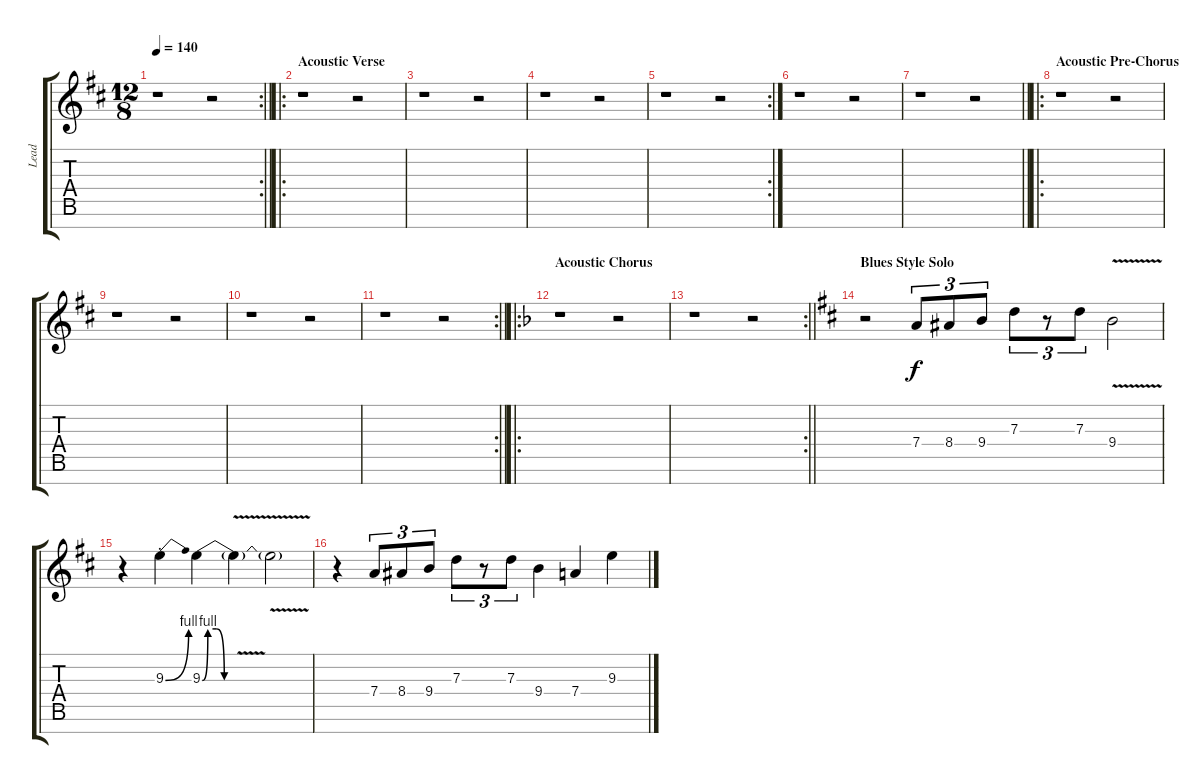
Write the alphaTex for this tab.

\track ("Lead" "Lead") {instrument distortionguitar}
\staff {score tabs}
\tuning (E4 B3 G3 D3 A2 E2 B1) {hide}
\rc 2
\ts (12 8)
\tempo 140
\clef g2
\barLineRight lightlight
\ks d
r.1{dy f} r.2 |
\ro
\section ("" "Acoustic Verse")
r.1 r.2 |
r.1 r.2 |
r.1 r.2 |
\rc 2
r.1 r.2 |
r.1 r.2 |
\barLineRight lightlight
r.1 r.2 |
\ro
\section ("" "Acoustic Pre-Chorus")
r.1 r.2 |
r.1 r.2 |
r.1 r.2 |
\rc 2
\barLineRight lightlight
r.1 r.2 |
\ro
\section ("" "Acoustic Chorus")
\ks f
r.1 r.2 |
\rc 2
\barLineRight lightlight
r.1 r.2 |
\section ("" "Blues Style Solo")
\ks d
r.2 7.4.8{tu (3 2)} 8.4.8{tu (3 2)} 9.4.8{tu (3 2)} 7.3.8{tu (3 2)} r.8{tu (3 2)} 7.3.8{tu (3 2)} 9.4{v}.2 |
r.4 9.3{be (bend 0 0 60 4) st}.4 9.3{be (custom 0 0 10 4 25 4 40 0 60 0)}.4 9.3{v t}.4 9.3{v t}.2 |
r.4 7.4.8{tu (3 2)} 8.4.8{tu (3 2)} 9.4.8{tu (3 2)} 7.3.8{tu (3 2)} r.8{tu (3 2)} 7.3.8{tu (3 2)} 9.4.4 7.4.4 9.3.4
